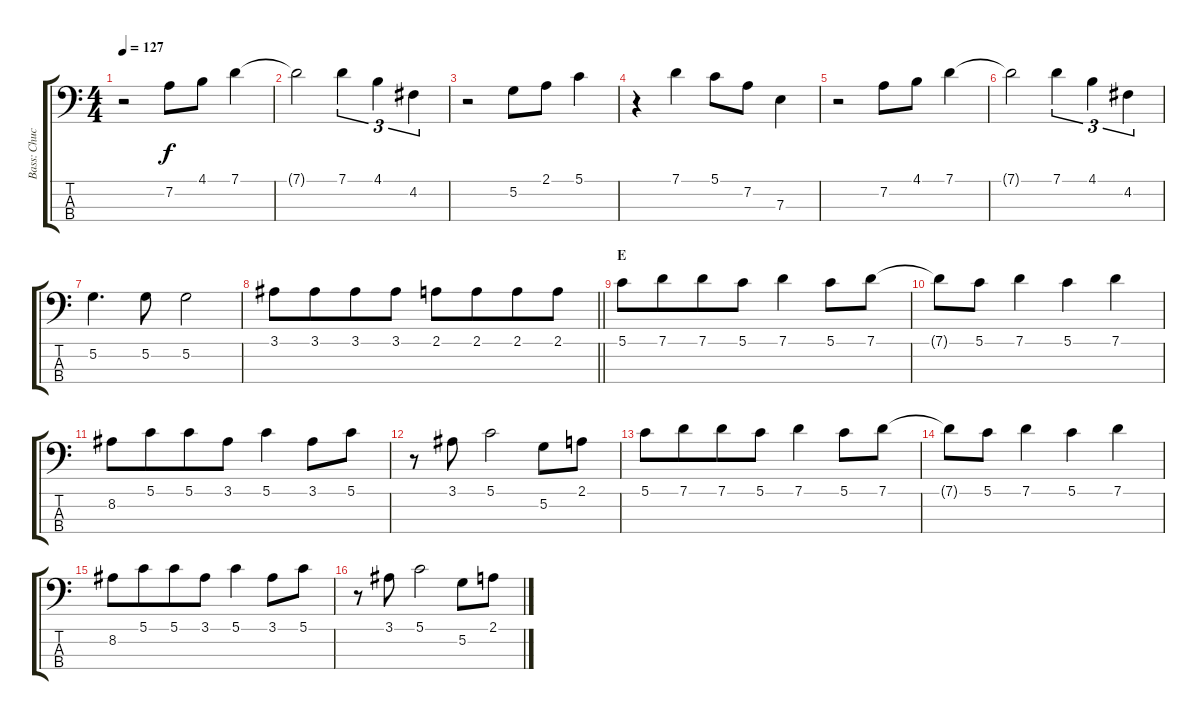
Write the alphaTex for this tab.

\track ("Bass: Chuck" "Bass: Chuc") {instrument electricbassfinger}
\staff {score tabs}
\tuning (G2 D2 A1 E1) {hide}
\ts (4 4)
\tempo 127
\clef f4
\ks c
r.2{dy f} 7.2.8 4.1.8 7.1.4 |
7.1{t}.2 7.1.4{tu (3 2)} 4.1.4{tu (3 2)} 4.2.4{tu (3 2)} |
r.2 5.2.8 2.1.8 5.1.4 |
r.4 7.1.4 5.1.8 7.2.8 7.3.4 |
r.2 7.2.8 4.1.8 7.1.4 |
7.1{t}.2 7.1.4{tu (3 2)} 4.1.4{tu (3 2)} 4.2.4{tu (3 2)} |
5.2.4{d} 5.2.8 5.2.2 |
\barLineRight lightlight
3.1.8 3.1.8{beam merge} 3.1.8 3.1.8 2.1.8 2.1.8{beam merge} 2.1.8 2.1.8 |
\section ("" "E")
5.1.8 7.1.8{beam merge} 7.1.8 5.1.8 7.1.4 5.1.8 7.1.8 |
7.1{t}.8 5.1.8 7.1.4 5.1.4 7.1.4 |
8.2.8 5.1.8{beam merge} 5.1.8 3.1.8 5.1.4 3.1.8 5.1.8 |
r.8 3.1.8 5.1.2 5.2.8 2.1.8 |
5.1.8 7.1.8{beam merge} 7.1.8 5.1.8 7.1.4 5.1.8 7.1.8 |
7.1{t}.8 5.1.8 7.1.4 5.1.4 7.1.4 |
8.2.8 5.1.8{beam merge} 5.1.8 3.1.8 5.1.4 3.1.8 5.1.8 |
r.8 3.1.8 5.1.2 5.2.8 2.1.8
